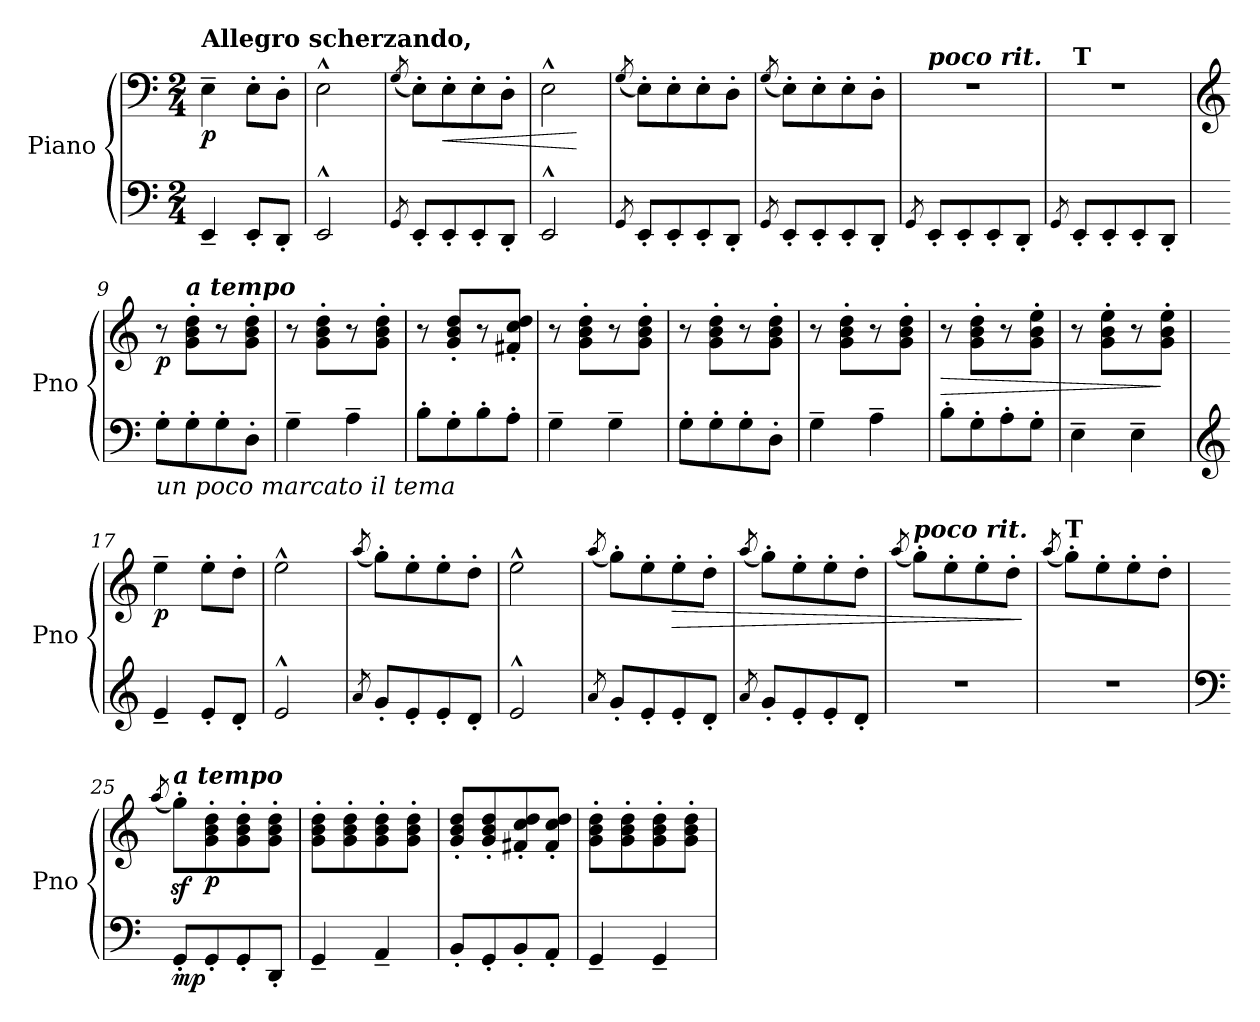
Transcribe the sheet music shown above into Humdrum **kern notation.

**kern	**kern	**dynam
*part1	*part1	*part1
*staff2	*staff1	*staff1/2
*I"Piano	*	*
*I'Pno	*	*
*clefF4	*clefF4	*
*k[]	*k[]	*
*M2/4	*M2/4	*
*MM138	*MM138	*
=1	=1	=1
!	!LO:TX:a:B:t=Allegro scherzando,	!
!	!	!LO:DY:b
4EE<~/	4E~\	p
8EE<'/L	8E'\L	.
8DD<'/J	8D'\J	.
=2	=2	=2
2EE^^/	2E^^\	.
=3	=3	=3
8qGG</	(<8qG/	.
8EE<'/L	8E'\L)	.
!	!	!LO:HP:b
8EE<'/	8E'\	<
8EE<'/	8E'\	.
8DD<'/J	8D'\J	.
=4	=4	=4
2EE^^/	2E^^\	.
.	.	[
=5	=5	=5
8qGG/	(<8qG/	.
8EE<'/L	8E'\L)	.
8EE<'/	8E'\	.
8EE<'/	8E'\	.
8DD'/J	8D'\J	.
=6	=6	=6
8qGG/	(<8qG/	.
8EE'/L	8E'\L)	.
8EE'/	8E'\	.
8EE'/	8E'\	.
8DD'/J	8D'\J	.
!!LO:LB:g=z
=7	=7	=7
8qGG/	.	.
!	!LO:TX:a:Bi:t=poco rit.	!
8EE'/L	2r	.
8EE'/	.	.
8EE'/	.	.
8DD'/J	.	.
=8	=8	=8
8qGG/	.	.
!	!LO:TX:a:B:t=T	!
8EE'/L	2r	.
8EE'/	.	.
8EE'/	.	.
8DD'/J	.	.
=9	=9	=9
*	*clefG2	*
!LO:TX:b:i:t=un poco marcato il tema	!	!
!	!	!LO:DY:b
8G<'\L	8r	p
!	!LO:TX:a:Bi:t=a tempo	!
8G<'\	8g\' 8b\' 8dd\'L	.
8G<'\	8r	.
8D<'\J	8g\' 8b\' 8dd\'J	.
=10	=10	=10
4G~\	8r	.
.	8g\' 8b\' 8dd\'L	.
4A~\	8r	.
.	8g\' 8b\' 8dd\'J	.
=11	=11	=11
8B<'\L	8r	.
8G<'\	8g/' 8b/' 8dd/'L	.
8B'\	8r	.
8A<'\J	8f#X/' 8cc/' 8dd/'J	.
=12	=12	=12
4G<~\	8r	.
.	8g\' 8b\' 8dd\'L	.
4G<~\	8r	.
.	8g\' 8b\' 8dd\'J	.
!!LO:LB:g=z
=13	=13	=13
8G<'\L	8r	.
8G<'\	8g\' 8b\' 8dd\'L	.
8G<'\	8r	.
8D<'\J	8g\' 8b\' 8dd\'J	.
=14	=14	=14
4G<~\	8r	.
.	8g\' 8b\' 8dd\'L	.
4A~\	8r	.
.	8g\' 8b\' 8dd\'J	.
=15	=15	=15
!	!	!LO:HP:b
8B<'\L	8r	>
8G<'\	8g\' 8b\' 8dd\'L	.
8A<'\	8r	.
8G'\J	8g\' 8b\' 8ee\'J	.
=16	=16	=16
4E<~\	8r	.
.	8g\' 8b\' 8ee\'L	.
4E<~\	8r	.
.	8g\' 8b\' 8ee\'J	]
=17	=17	=17
*clefG2	*	*
!	!	!LO:DY:b
4e<~/	4ee~\	p
8e<'/L	8ee'\L	.
8d<'/J	8dd'\J	.
=18	=18	=18
2e<^^/	2ee^^\	.
!!LO:LB:g=z
=19	=19	=19
8qa</	(<8qaa/	.
8g<'/L	8gg'\L)	.
8e<'/	8ee'\	.
8e<'/	8ee'\	.
8d<'/J	8dd'\J	.
=20	=20	=20
2e^^/	2ee^^\	.
=21	=21	=21
8qa</	(<8qaa/	.
8g'/L	8gg'\L)	.
8e'/	8ee'\	.
!	!	!LO:HP:b
8e<'/	8ee'\	>
8d'/J	8dd'\J	.
=22	=22	=22
8qa</	(<8qaa/	.
8g'/L	8gg'\L)	.
8e'/	8ee'\	.
8e<'/	8ee'\	.
8d'/J	8dd'\J	.
=23	=23	=23
.	(<8qaa/	.
!	!LO:TX:a:Bi:t=poco rit.	!
2r	8gg'\L)	.
.	8ee'\	.
.	8ee'\	.
.	8dd'\J	.
.	.	]
=24	=24	=24
.	(<8qaa/	.
!	!LO:TX:a:B:t=T	!
2r	8gg'\L)	.
.	8ee'\	.
.	8ee'\	.
.	8dd'\J	.
!!LO:PB:g=z
=25	=25	=25
*clefF4	*	*
.	(<8qaa/	.
!	!LO:TX:a:Bi:t=a tempo	!
!	!	!LO:DY:b=2
8GG<'/L	8ggz<'\L)	mp
!	!	!LO:DY:b
8GG<'/	8g\' 8b\' 8dd\'	p
8GG<'/	8g\' 8b\' 8dd\'	.
8DD<'/J	8g\' 8b\' 8dd\'J	.
=26	=26	=26
4GG~/	8g\' 8b\' 8dd\'L	.
.	8g\' 8b\' 8dd\'	.
4AA~/	8g\' 8b\' 8dd\'	.
.	8g\' 8b\' 8dd\'J	.
=27	=27	=27
8BB<'/L	8g/' 8b/' 8dd/'L	.
8GG<'/	8g/' 8b/' 8dd/'	.
8BB'/	8f#X/' 8cc/' 8dd/'	.
8AA'/J	8f#/' 8cc/' 8dd/'J	.
=28	=28	=28
4GG<~/	8g\' 8b\' 8dd\'L	.
.	8g\' 8b\' 8dd\'	.
4GG<~/	8g\' 8b\' 8dd\'	.
.	8g\' 8b\' 8dd\'J	.
=	=	=
*-	*-	*-
